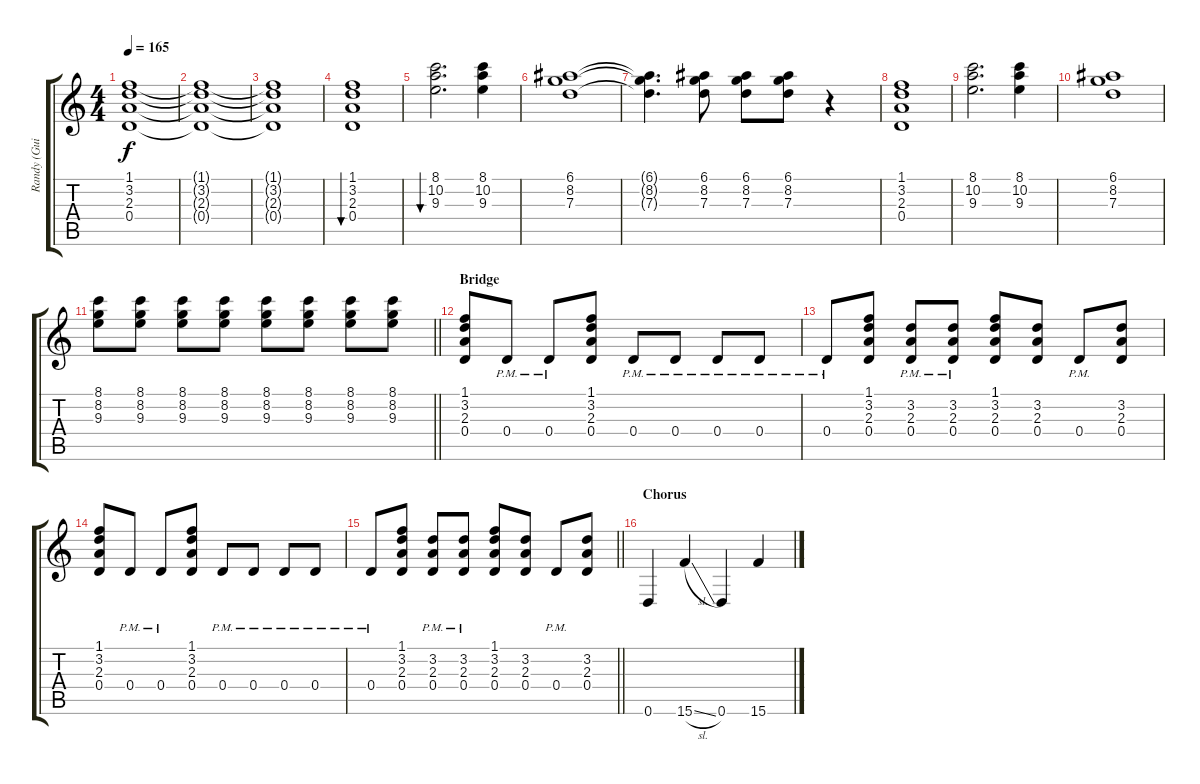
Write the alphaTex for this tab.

\track ("Randy (Guitar)" "Randy (Gui") {instrument distortionguitar}
\staff {score tabs}
\tuning (E4 B3 G3 D3 A2 D2) {hide}
\ts (4 4)
\tempo 165
\clef g2
\ks c
(1.1{t} 3.2{t} 2.3{t} 0.4{t}).1{dy f} |
(1.1{t} 3.2{t} 2.3{t} 0.4{t}).1 |
(1.1{t} 3.2{t} 2.3{t} 0.4{t}).1 |
(1.1 3.2 2.3 0.4).1{bu 480 volume 8} |
(8.1 10.2 9.3).2{d bu 480} (8.1 10.2 9.3).4 |
(6.1 8.2 7.3).1 |
(6.1{t} 8.2{t} 7.3{t}).4{d} (6.1 8.2 7.3).8 (6.1 8.2 7.3).8 (6.1 8.2 7.3).8 r.4 |
(1.1 3.2 2.3 0.4).1 |
(8.1 10.2 9.3).2{d} (8.1 10.2 9.3).4 |
(6.1 8.2 7.3).1 |
\barLineRight lightlight
(8.1 8.2 9.3).8 (8.1 8.2 9.3).8 (8.1 8.2 9.3).8 (8.1 8.2 9.3).8 (8.1 8.2 9.3).8 (8.1 8.2 9.3).8 (8.1 8.2 9.3).8 (8.1 8.2 9.3).8 |
\section ("" "Bridge")
(1.1 3.2 2.3 0.4).8{volume 16 instrument distortionguitar} 0.4{pm}.8 0.4{pm}.8 (1.1 3.2 2.3 0.4).8 0.4{pm}.8 0.4{pm}.8 0.4{pm}.8 0.4{pm}.8 |
0.4{pm}.8 (1.1 3.2 2.3 0.4).8 (3.2{pm} 2.3{pm} 0.4{pm}).8 (3.2{pm} 2.3{pm} 0.4{pm}).8 (1.1 3.2 2.3 0.4).8 (3.2 2.3 0.4).8 0.4{pm}.8 (3.2 2.3 0.4).8 |
(1.1 3.2 2.3 0.4).8 0.4{pm}.8 0.4{pm}.8 (1.1 3.2 2.3 0.4).8 0.4{pm}.8 0.4{pm}.8 0.4{pm}.8 0.4{pm}.8 |
\barLineRight lightlight
0.4{pm}.8 (1.1 3.2 2.3 0.4).8 (3.2{pm} 2.3{pm} 0.4{pm}).8 (3.2{pm} 2.3{pm} 0.4{pm}).8 (1.1 3.2 2.3 0.4).8 (3.2 2.3 0.4).8 0.4{pm}.8 (3.2 2.3 0.4).8 |
\section ("" "Chorus")
0.6.4{volume 10} 15.6{sl}.4 0.6.4 15.6{sl}.4
